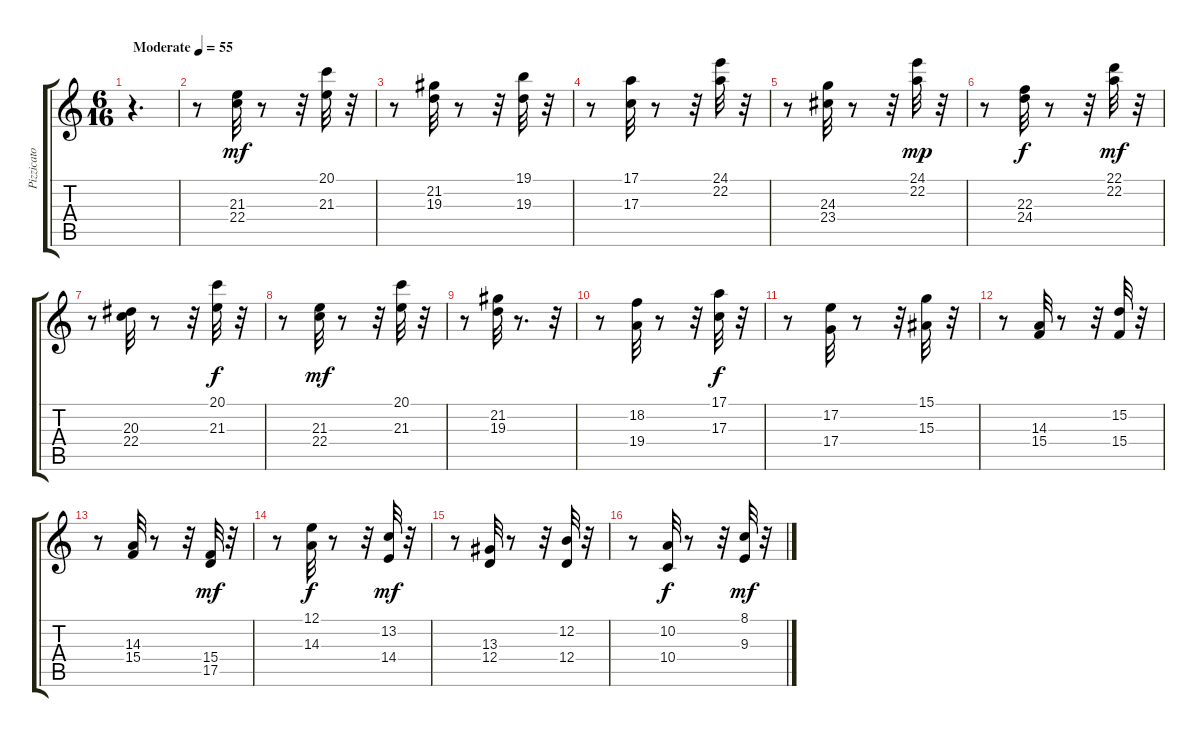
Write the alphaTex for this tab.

\track ("Pizzicato" "Pizzicato") {instrument orchestralharp}
\staff {score tabs}
\tuning (E4 B3 G3 D3 A2 E2) {hide}
\ts (6 16)
\tempo (55 "Moderate")
\clef g2
\ks c
r.4{d dy mf instrument orchestralharp} |
r.8 (21.3 22.4).32 r.8 r.32 (20.1 21.3).32 r.32 |
r.8 (21.2 19.3).32 r.8 r.32 (19.1 19.3).32 r.32 |
r.8 (17.1 17.3).32 r.8 r.32 (24.1 22.2).32 r.32 |
r.8 (24.3 23.4).32 r.8 r.32 (24.1 22.2).32{dy mp} r.32 |
r.8 (22.3 24.4).32{dy f} r.8 r.32 (22.1 22.2).32{dy mf} r.32 |
r.8 (20.3 22.4).32 r.8 r.32 (20.1 21.3).32{dy f} r.32 |
r.8 (21.3 22.4).32{dy mf} r.8 r.32 (20.1 21.3).32 r.32 |
r.8 (21.2 19.3).32 r.8{d} r.32 |
r.8 (18.2 19.4).32 r.8 r.32 (17.1 17.3).32{dy f} r.32 |
r.8 (17.2 17.4).32 r.8 r.32 (15.1 15.3).32 r.32 |
r.8 (14.3 15.4).32 r.8 r.32 (15.2 15.4).32 r.32 |
r.8 (14.3 15.4).32 r.8 r.32 (15.4 17.5).32{dy mf} r.32 |
r.8 (12.1 14.3).32{dy f} r.8 r.32 (13.2 14.4).32{dy mf} r.32 |
r.8 (13.3 12.4).32 r.8 r.32 (12.2 12.4).32 r.32 |
r.8 (10.2 10.4).32{dy f} r.8 r.32 (8.1 9.3).32{dy mf} r.32
